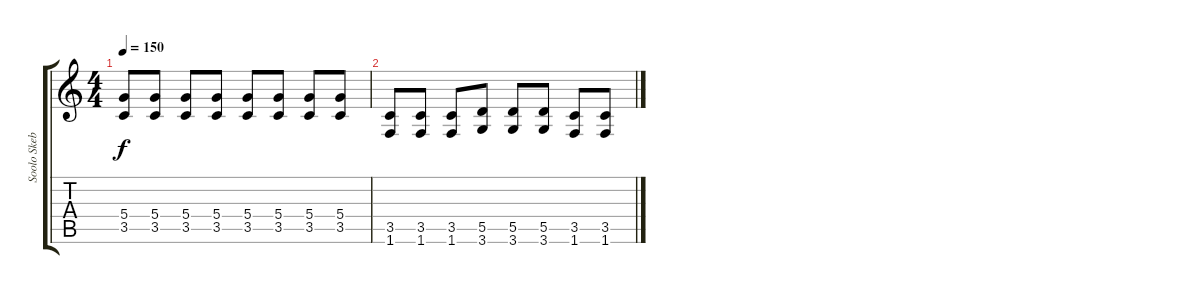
\track ("Soolo Skeba" "Soolo Skeb") {instrument distortionguitar}
\staff {score tabs}
\tuning (E4 B3 G3 D3 A2 E2) {hide}
\ts (4 4)
\tempo 150
\clef g2
\ks c
(5.4 3.5).8{dy f} (5.4 3.5).8 (5.4 3.5).8 (5.4 3.5).8 (5.4 3.5).8 (5.4 3.5).8 (5.4 3.5).8 (5.4 3.5).8 |
(3.5 1.6).8 (3.5 1.6).8 (3.5 1.6).8 (5.5 3.6).8 (5.5 3.6).8 (5.5 3.6).8 (3.5 1.6).8 (3.5 1.6).8
